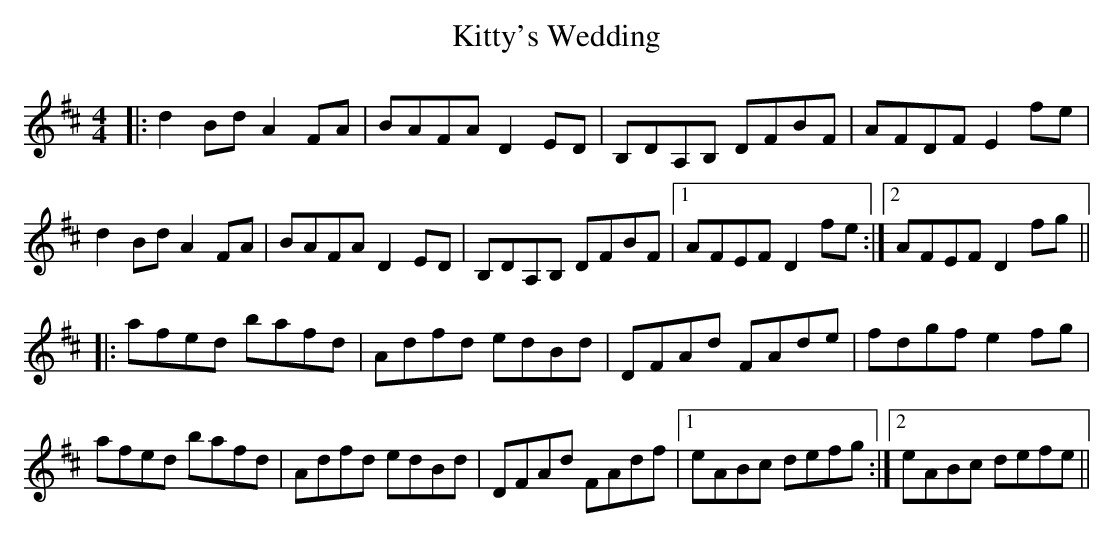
X:1
T: Kitty's Wedding
M: 4/4
L: 1/8
K: Dmaj
|:d2Bd A2FA|BAFA D2 ED|B,DA,B, DFBF|AFDF E2fe|
d2Bd A2FA|BAFA D2 ED|B,DA,B, DFBF|1 AFEF D2 fe:|2 AFEF D2 fg||
|:afed bafd|Adfd edBd|DFAd FAde|fdgf e2fg|
afed bafd|Adfd edBd|DFAd FAdf|1 eABc defg:|2 eABc defe||
